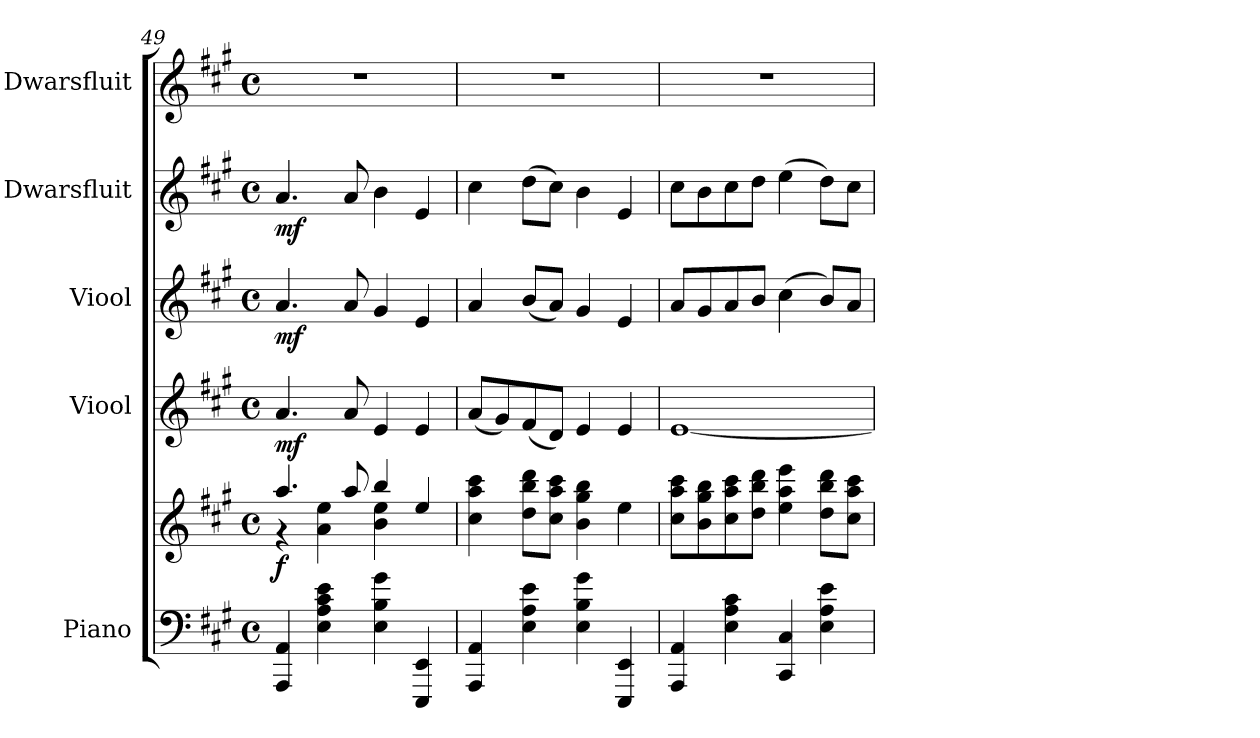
**kern	**kern	**dynam	**kern	**dynam	**kern	**dynam	**kern	**dynam	**kern
*part5	*part5	*part5	*part4	*part4	*part3	*part3	*part2	*part2	*part1
*staff6	*staff5	*staff5/6	*staff4	*staff4	*staff3	*staff3	*staff2	*staff2	*staff1
*I"Piano	*	*	*I"Viool	*	*I"Viool	*	*I"Dwarsfluit	*	*I"Dwarsfluit
*I'Pno.	*	*	*	*	*	*	*I'Fl.	*	*I'Fl.
*clefF4	*clefG2	*	*clefG2	*	*clefG2	*	*clefG2	*	*clefG2
*k[f#c#g#]	*k[f#c#g#]	*	*k[f#c#g#]	*	*k[f#c#g#]	*	*k[f#c#g#]	*	*k[f#c#g#]
*M4/4	*M4/4	*	*M4/4	*	*M4/4	*	*M4/4	*	*M4/4
*met(c)	*met(c)	*	*met(c)	*	*met(c)	*	*met(c)	*	*met(c)
=49	=49	=49	=49	=49	=49	=49	=49	=49	=49
*	*^	*	*	*	*	*	*	*	*
!	!	!	!LO:DY:b	!	!LO:DY:b	!	!LO:DY:b	!	!LO:DY:b	!
4AAA/ 4AA/	4.aa/	4r	f	4.a/	mf	4.a/	mf	4.a/	mf	1r
4E\ 4A\ 4c#\ 4e\	.	4a\ 4ee\	.	.	.	.	.	.	.	.
.	8aa/	.	.	8a/	.	8a/	.	8a/	.	.
4E\ 4B\ 4g#\	4bb/	4b\ 4ee\	.	4e/	.	4g#/	.	4b\	.	.
4EEE/ 4EE/	4ee/	4ryy	.	4e/	.	4e/	.	4e/	.	.
*	*v	*v	*	*	*	*	*	*	*	*
=50	=50	=50	=50	=50	=50	=50	=50	=50	=50
4AAA/ 4AA/	4cc#\ 4aa\ 4ccc#\	.	(8a/L	.	4a/	.	4cc#\	.	1r
.	.	.	8g#/)	.	.	.	.	.	.
4E\ 4A\ 4e\	8dd\ 8bb\ 8ddd\L	.	(8f#/	.	(8b/L	.	(8dd\L	.	.
.	8cc#\ 8aa\ 8ccc#\J	.	8d/J)	.	8a/J)	.	8cc#\J)	.	.
4E\ 4B\ 4g#\	4b\ 4gg#\ 4bb\	.	4e/	.	4g#/	.	4b\	.	.
4EEE/ 4EE/	4ee\	.	4e/	.	4e/	.	4e/	.	.
=51	=51	=51	=51	=51	=51	=51	=51	=51	=51
4AAA/ 4AA/	8cc#\ 8aa\ 8ccc#\L	.	[1e	.	8a/L	.	8cc#\L	.	1r
.	8b\ 8gg#\ 8bb\	.	.	.	8g#/	.	8b\	.	.
4E\ 4A\ 4c#\	8cc#\ 8aa\ 8ccc#\	.	.	.	8a/	.	8cc#\	.	.
.	8dd\ 8bb\ 8ddd\J	.	.	.	8b/J	.	8dd\J	.	.
4CC#/ 4C#/	4ee\ 4aa\ 4eee\	.	.	.	(4cc#\	.	(4ee\	.	.
4E\ 4A\ 4e\	8dd\ 8bb\ 8ddd\L	.	.	.	8b/L)	.	8dd\L)	.	.
.	8cc#\ 8aa\ 8ccc#\J	.	.	.	8a/J	.	8cc#\J	.	.
=	=	=	=	=	=	=	=	=	=
*-	*-	*-	*-	*-	*-	*-	*-	*-	*-
